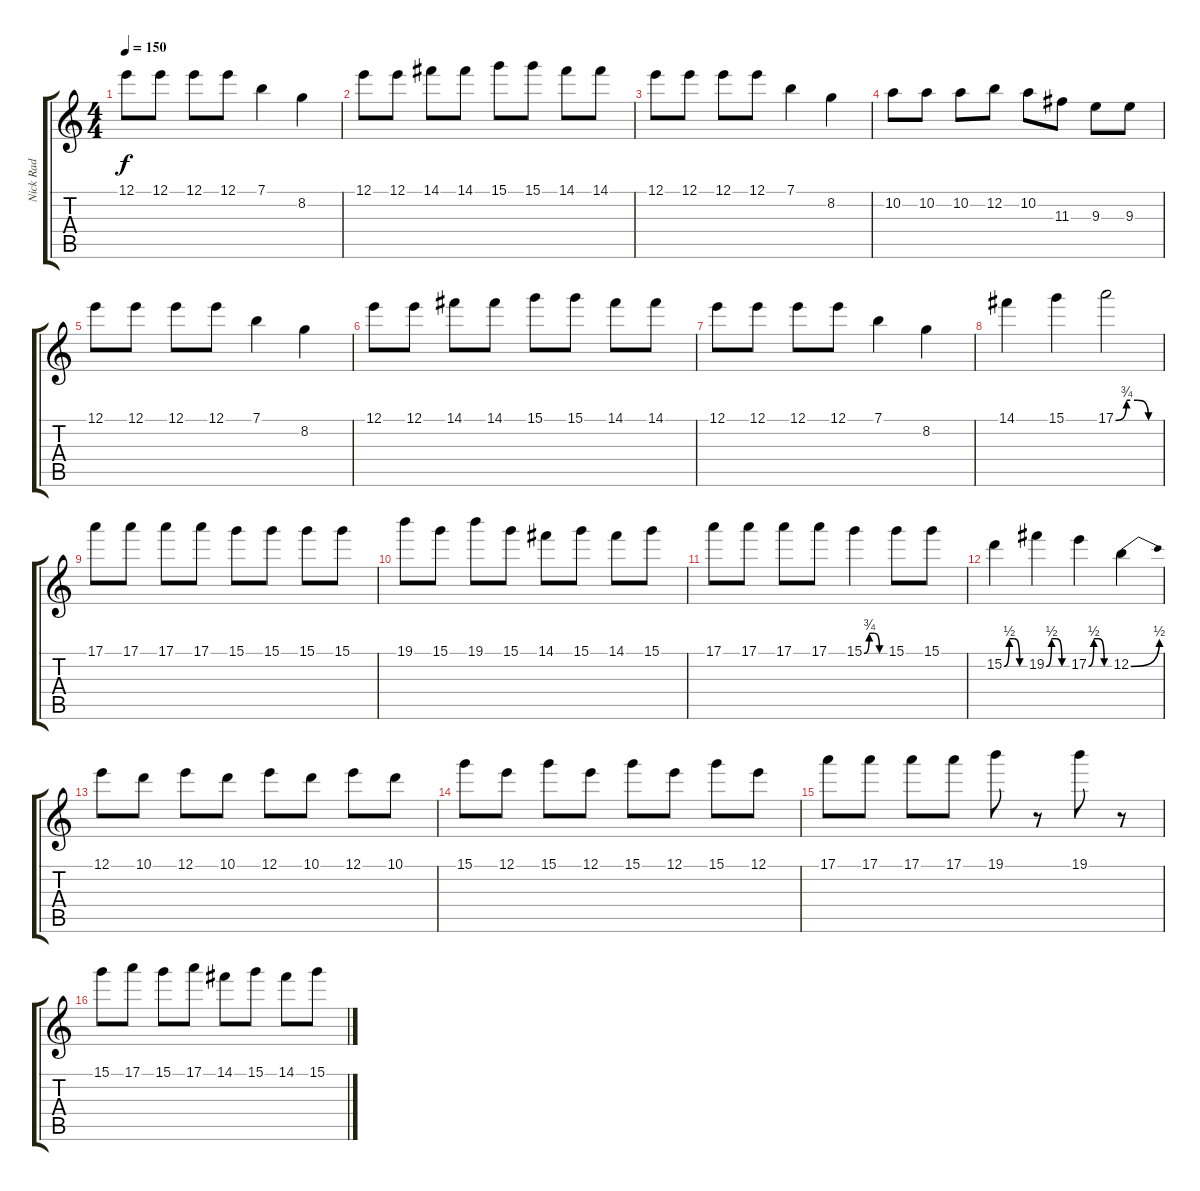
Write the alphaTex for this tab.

\track ("Nick Rad" "Nick Rad") {instrument distortionguitar}
\staff {score tabs}
\tuning (E4 B3 G3 D3 A2 E2) {hide}
\ts (4 4)
\tempo 150
\clef g2
\ks c
12.1.8{dy f instrument distortionguitar} 12.1.8 12.1.8 12.1.8 7.1.4 8.2.4 |
12.1.8 12.1.8 14.1.8 14.1.8 15.1.8 15.1.8 14.1.8 14.1.8 |
12.1.8 12.1.8 12.1.8 12.1.8 7.1.4 8.2.4 |
10.2.8 10.2.8 10.2.8 12.2.8 10.2.8 11.3.8 9.3.8 9.3.8 |
12.1.8 12.1.8 12.1.8 12.1.8 7.1.4 8.2.4 |
12.1.8 12.1.8 14.1.8 14.1.8 15.1.8 15.1.8 14.1.8 14.1.8 |
12.1.8 12.1.8 12.1.8 12.1.8 7.1.4 8.2.4 |
14.1.4 15.1.4 17.1{be (custom 0 0 15 3 30 3 45 0 60 0)}.2 |
17.1.8 17.1.8 17.1.8 17.1.8 15.1.8 15.1.8 15.1.8 15.1.8 |
19.1.8 15.1.8 19.1.8 15.1.8 14.1.8 15.1.8 14.1.8 15.1.8 |
17.1.8 17.1.8 17.1.8 17.1.8 15.1{be (custom 0 0 15 3 30 3 45 0 60 0)}.4 15.1.8 15.1.8 |
15.2{be (custom 0 0 15 2 30 2 45 0 60 0)}.4 19.2{be (custom 0 0 15 2 30 2 45 0 60 0)}.4 17.2{be (custom 0 0 15 2 30 2 45 0 60 0)}.4 12.2{be (bend 0 0 60 2)}.4 |
12.1.8 10.1.8 12.1.8 10.1.8 12.1.8 10.1.8 12.1.8 10.1.8 |
15.1.8 12.1.8 15.1.8 12.1.8 15.1.8 12.1.8 15.1.8 12.1.8 |
17.1.8 17.1.8 17.1.8 17.1.8 19.1.8 r.8 19.1.8 r.8 |
15.1.8 17.1.8 15.1.8 17.1.8 14.1.8 15.1.8 14.1.8 15.1.8
